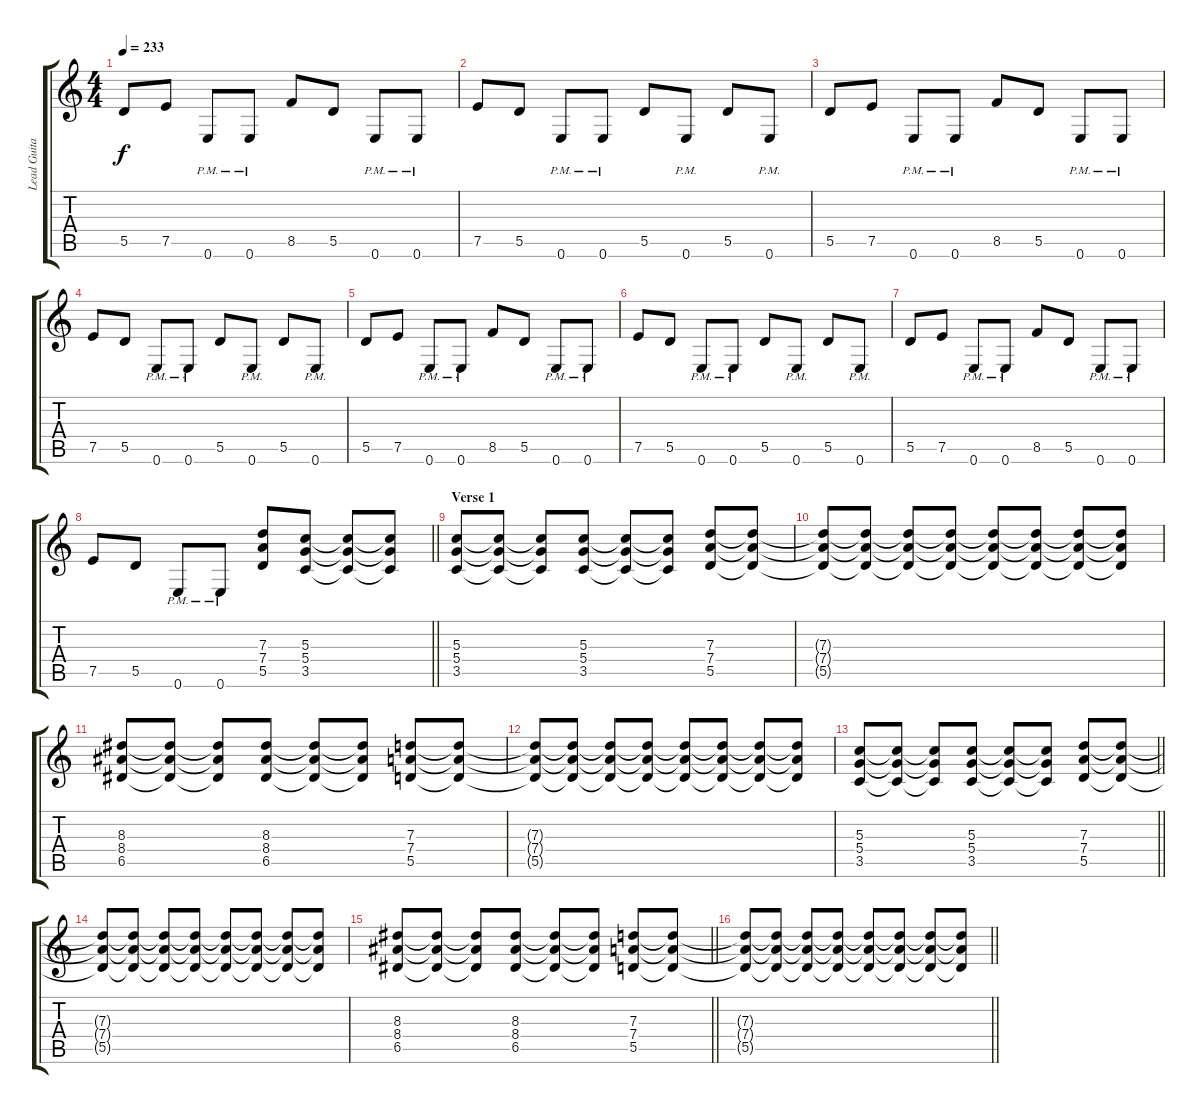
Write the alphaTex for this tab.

\track ("Lead Guitar" "Lead Guita") {instrument overdrivenguitar}
\staff {score tabs}
\tuning (E4 B3 G3 D3 A2 E2) {hide}
\ts (4 4)
\tempo 233
\clef g2
\ks c
5.5.8{dy f} 7.5.8 0.6{pm}.8 0.6{pm}.8 8.5.8 5.5.8 0.6{pm}.8 0.6{pm}.8 |
7.5.8 5.5.8 0.6{pm}.8 0.6{pm}.8 5.5.8 0.6{pm}.8 5.5.8 0.6{pm}.8 |
5.5.8 7.5.8 0.6{pm}.8 0.6{pm}.8 8.5.8 5.5.8 0.6{pm}.8 0.6{pm}.8 |
7.5.8 5.5.8 0.6{pm}.8 0.6{pm}.8 5.5.8 0.6{pm}.8 5.5.8 0.6{pm}.8 |
5.5.8 7.5.8 0.6{pm}.8 0.6{pm}.8 8.5.8 5.5.8 0.6{pm}.8 0.6{pm}.8 |
7.5.8 5.5.8 0.6{pm}.8 0.6{pm}.8 5.5.8 0.6{pm}.8 5.5.8 0.6{pm}.8 |
5.5.8 7.5.8 0.6{pm}.8 0.6{pm}.8 8.5.8 5.5.8 0.6{pm}.8 0.6{pm}.8 |
\barLineRight lightlight
7.5.8 5.5.8 0.6{pm}.8 0.6{pm}.8 (7.3 7.4 5.5).8 (5.3 5.4 3.5).8 (5.3{t} 5.4{t} 3.5{t}).8 (5.3{t} 5.4{t} 3.5{t}).8 |
\section ("" "Verse 1")
(5.3 5.4 3.5).8 (5.3{t} 5.4{t} 3.5{t}).8 (5.3{t} 5.4{t} 3.5{t}).8 (5.3 5.4 3.5).8 (5.3{t} 5.4{t} 3.5{t}).8 (5.3{t} 5.4{t} 3.5{t}).8 (7.3 7.4 5.5).8 (7.3{t} 7.4{t} 5.5{t}).8 |
(7.3{t} 7.4{t} 5.5{t}).8 (7.3{t} 7.4{t} 5.5{t}).8 (7.3{t} 7.4{t} 5.5{t}).8 (7.3{t} 7.4{t} 5.5{t}).8 (7.3{t} 7.4{t} 5.5{t}).8 (7.3{t} 7.4{t} 5.5{t}).8 (7.3{t} 7.4{t} 5.5{t}).8 (7.3{t} 7.4{t} 5.5{t}).8 |
(8.3 8.4 6.5).8 (8.3{t} 8.4{t} 6.5{t}).8 (8.3{t} 8.4{t} 6.5{t}).8 (8.3 8.4 6.5).8 (8.3{t} 8.4{t} 6.5{t}).8 (8.3{t} 8.4{t} 6.5{t}).8 (7.3 7.4 5.5).8 (7.3{t} 7.4{t} 5.5{t}).8 |
(7.3{t} 7.4{t} 5.5{t}).8 (7.3{t} 7.4{t} 5.5{t}).8 (7.3{t} 7.4{t} 5.5{t}).8 (7.3{t} 7.4{t} 5.5{t}).8 (7.3{t} 7.4{t} 5.5{t}).8 (7.3{t} 7.4{t} 5.5{t}).8 (7.3{t} 7.4{t} 5.5{t}).8 (7.3{t} 7.4{t} 5.5{t}).8 |
\barLineRight lightlight
(5.3 5.4 3.5).8 (5.3{t} 5.4{t} 3.5{t}).8 (5.3{t} 5.4{t} 3.5{t}).8 (5.3 5.4 3.5).8 (5.3{t} 5.4{t} 3.5{t}).8 (5.3{t} 5.4{t} 3.5{t}).8 (7.3 7.4 5.5).8 (7.3{t} 7.4{t} 5.5{t}).8 |
(7.3{t} 7.4{t} 5.5{t}).8 (7.3{t} 7.4{t} 5.5{t}).8 (7.3{t} 7.4{t} 5.5{t}).8 (7.3{t} 7.4{t} 5.5{t}).8 (7.3{t} 7.4{t} 5.5{t}).8 (7.3{t} 7.4{t} 5.5{t}).8 (7.3{t} 7.4{t} 5.5{t}).8 (7.3{t} 7.4{t} 5.5{t}).8 |
\barLineRight lightlight
(8.3 8.4 6.5).8 (8.3{t} 8.4{t} 6.5{t}).8 (8.3{t} 8.4{t} 6.5{t}).8 (8.3 8.4 6.5).8 (8.3{t} 8.4{t} 6.5{t}).8 (8.3{t} 8.4{t} 6.5{t}).8 (7.3 7.4 5.5).8 (7.3{t} 7.4{t} 5.5{t}).8 |
\barLineRight lightlight
(7.3{t} 7.4{t} 5.5{t}).8 (7.3{t} 7.4{t} 5.5{t}).8 (7.3{t} 7.4{t} 5.5{t}).8 (7.3{t} 7.4{t} 5.5{t}).8 (7.3{t} 7.4{t} 5.5{t}).8 (7.3{t} 7.4{t} 5.5{t}).8 (7.3{t} 7.4{t} 5.5{t}).8 (7.3{t} 7.4{t} 5.5{t}).8
